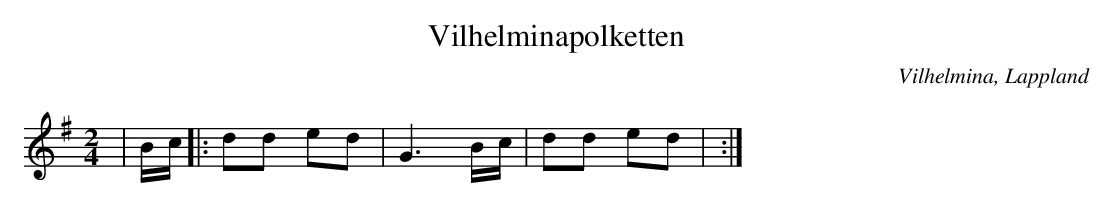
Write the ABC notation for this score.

X:1
T:Vilhelminapolketten
O:Vilhelmina, Lappland
M:2/4
L:1/16
K:G
| Bc |: d2d2 e2d2 | G6 Bc | d2d2 e2d2| :|
